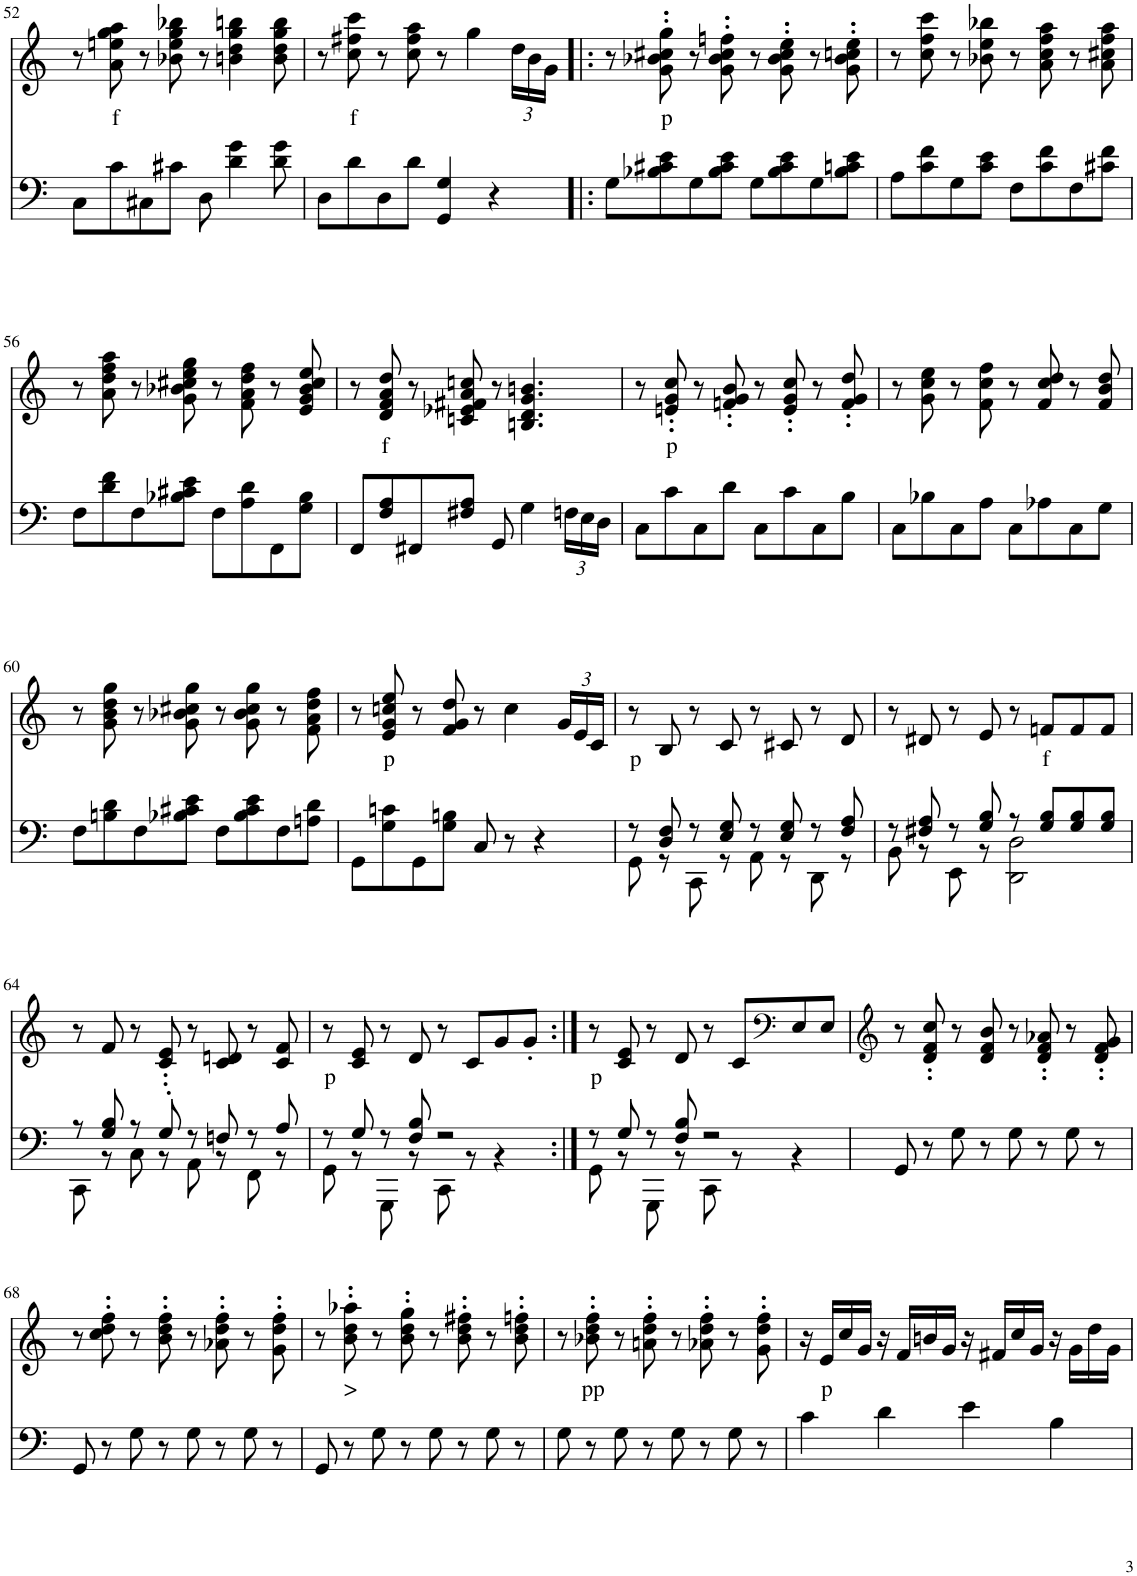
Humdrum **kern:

**kern	**kern	**text
*part2	*part1	*part1
*staff2	*staff1	*staff1
*I"Piano	*I"Piano	*
*I'Pno	*I'Pno	*
!!LO:PB:g=z
*clefF4	*clefG2	*
*k[]	*k[]	*
*M4/4	*M4/4	*
=52	=52	=52
8C\L	8r	.
!	!	!LO:LY:b
8c\	8a\ 8een\ 8gg\ 8aa\	f
8C#X\	8r	.
8c#X\J	8b-X\ 8ee\ 8gg\ 8bb-X\	.
8D\	8r	.
4d\ 4g\	4bn\ 4dd\ 4gg\ 4bbn\	.
8d\ 8g\	8b\ 8dd\ 8gg\ 8bb\	.
=53	=53	=53
8D\L	8r	.
!	!	!LO:LY:b
8d\	8cc\ 8ff#X\ 8ccc\	f
8D\	8r	.
8d\J	8cc\ 8ff#\ 8aa\	.
4GG/ 4G/	8r	.
.	4gg\	.
4r	.	.
*	*Xbrackettup	*
.	24dd\LL	.
.	24b\	.
.	24g\JJ	.
=54!|:	=54!|:	=54!|:
8G\L	8r	.
!	!	!LO:LY:b
8B-X\ 8c#X\ 8e\	8g\' 8b-X\' 8cc#X\' 8gg\'	p
8G\	8r	.
8B-\ 8c#\ 8e\J	8g\' 8b-\' 8cc#\' 8ffn\'	.
8G\L	8r	.
8B-\ 8c#\ 8e\	8g\' 8b-\' 8cc#\' 8ee\'	.
8G\	8r	.
8B-\ 8cn\ 8e\J	8g\' 8b-\' 8ccn\' 8ee\'	.
=55	=55	=55
8A\L	8r	.
8c\ 8f\	8cc\ 8ff\ 8ccc\	.
8G\	8r	.
8c\ 8e\J	8b-X\ 8ee\ 8bb-X\	.
8F\L	8r	.
8c\ 8f\	8a\ 8cc\ 8ff\ 8aa\	.
8F\	8r	.
8c#X\ 8f\J	8a\ 8cc#X\ 8ff\ 8aa\	.
!!LO:LB:g=z
=56	=56	=56
8F\L	8r	.
8d\ 8f\	8a\ 8dd\ 8ff\ 8aa\	.
8F\	8r	.
8B-X\ 8c#X\ 8e\J	8g\ 8b-X\ 8cc#X\ 8ee\ 8gg\	.
8F\L	8r	.
8A\ 8d\	8f\ 8a\ 8dd\ 8ff\	.
8FF\	8r	.
8G\ 8B-\J	8e/ 8g/ 8b-/ 8cc#/ 8ee/	.
=57	=57	=57
8FF/L	8r	.
!	!	!LO:LY:b
8F/ 8A/	8d/ 8f/ 8a/ 8dd/	f
8FF#X/	8r	.
8F#X/ 8A/J	8cn/ 8e-X/ 8f#X/ 8a/ 8ccn/	.
8GG/	8r	.
4G\	4.Bn/ 4.d/ 4.g/ 4.bn/	.
*Xbrackettup	*	*
24Fn\LL	.	.
24E\	.	.
24D\JJ	.	.
=58	=58	=58
8C\L	8r	.
!	!	!LO:LY:b
8c\	8en/' 8g/' 8cc/'	p
8C\	8r	.
8d\J	8fn/' 8g/' 8b/'	.
8C\L	8r	.
8c\	8e/' 8g/' 8cc/'	.
8C\	8r	.
8B\J	8f/' 8g/' 8dd/'	.
=59	=59	=59
8C\L	8r	.
8B-X\	8g\ 8cc\ 8ee\	.
8C\	8r	.
8A\J	8f\ 8cc\ 8ff\	.
8C\L	8r	.
8A-X\	8f/ 8cc/ 8dd/	.
8C\	8r	.
8G\J	8f/ 8b/ 8dd/	.
!!LO:LB:g=z
=60	=60	=60
8F\L	8r	.
8Bn\ 8d\	8g\ 8b\ 8dd\ 8gg\	.
8F\	8r	.
8B-X\ 8c#X\ 8e\J	8g\ 8b-X\ 8cc#X\ 8gg\	.
8F\L	8r	.
8B-\ 8c#\ 8e\	8g\ 8b-\ 8cc#\ 8gg\	.
8F\	8r	.
8An\ 8d\J	8f\ 8a\ 8dd\ 8ff\	.
=61	=61	=61
8GG\L	8r	.
!	!	!LO:LY:b
8G\ 8cn\	8e/ 8g/ 8ccn/ 8ee/	p
8GG\	8r	.
8G\ 8Bn\J	8f/ 8g/ 8dd/	.
8C/	8r	.
8r	4cc\	.
4r	.	.
.	24g/LL	.
.	24e/	.
.	24c/JJ	.
=62	=62	=62
*^	*	*
!	!	!	!LO:LY:b
8r	8GG\	8r	p
8D/ 8F/	8r	8B/	.
8r	8CC\	8r	.
8E/ 8G/	8r	8c/	.
8r	8AA\	8r	.
8E/ 8G/	8r	8c#X/	.
8r	8DD\	8r	.
8F/ 8A/	8r	8d/	.
=63	=63	=63	=63
8r	8BB\	8r	.
8F#X/ 8A/	8r	8d#X/	.
8r	8EE\	8r	.
8G/ 8B/	8r	8e/	.
8r	2DD\ 2D\	8r	.
!	!	!	!LO:LY:b
8G/ 8B/L	.	8fn/L	f
8G/ 8B/	.	8f/	.
8G/ 8B/J	.	8f/J	.
!!LO:LB:g=z
=64	=64	=64	=64
8r	8CC\	8r	.
8G/ 8B/	8r	8f/	.
8r	8C\	8r	.
8G'/	8r	8c/' 8e/'	.
8r	8AA\	8r	.
8Fn/	8r	8c/ 8dn/	.
8r	8FF\	8r	.
8A/	8r	8c/ 8f/	.
=65	=65	=65	=65
!	!	!	!LO:LY:b
8r	8GG\	8r	p
8G/	8r	8c/ 8e/	.
8r	8GGG\	8r	.
8F/ 8B/	8r	8d/	.
2r	8CC\	8r	.
.	8r	8c/L	.
.	4r	8g/	.
.	.	8g'/J	.
=66:|!	=66:|!	=66:|!	=66:|!
!	!	!	!LO:LY:b
8r	8GG\	8r	p
8G/	8r	8c/ 8e/	.
8r	8GGG\	8r	.
8F/ 8B/	8r	8d/	.
2r	8CC\	8r	.
.	8r	8c/L	.
*	*	*clefF4	*
.	4r	8E/	.
.	.	8E/J	.
*v	*v	*	*
=67	=67	=67
*	*clefG2	*
8GG/	8r	.
8r	8d/' 8f/' 8cc/'	.
8G\	8r	.
8r	8d/ 8f/ 8b/	.
8G\	8r	.
8r	8d/' 8f/' 8a-X/'	.
8G\	8r	.
8r	8d/' 8f/' 8g/'	.
!!LO:LB:g=z
=68	=68	=68
8GG/	8r	.
8r	8cc\' 8dd\' 8ff\'	.
8G\	8r	.
8r	8b\' 8dd\' 8ff\'	.
8G\	8r	.
8r	8a-X\' 8dd\' 8ff\'	.
8G\	8r	.
8r	8g\' 8dd\' 8ff\'	.
=69	=69	=69
8GG/	8r	.
!	!	!LO:LY:b
8r	8b\' 8dd\' 8aa-X\'	>
8G\	8r	.
8r	8b\' 8dd\' 8gg\'	.
8G\	8r	.
8r	8b\' 8dd\' 8ff#X\'	.
8G\	8r	.
8r	8b\' 8dd\' 8ffn\'	.
=70	=70	=70
8G\	8r	.
!	!	!LO:LY:b
8r	8b-X\' 8dd\' 8ff\'	pp
8G\	8r	.
8r	8an\' 8dd\' 8ff\'	.
8G\	8r	.
8r	8a-X\' 8dd\' 8ff\'	.
8G\	8r	.
8r	8g\' 8dd\' 8ff\'	.
=71	=71	=71
4c\	16r	.
!	!	!LO:LY:b
.	16e/LL	p
.	16cc/	.
.	16g/JJ	.
4d\	16r	.
.	16f/LL	.
.	16bn/	.
.	16g/JJ	.
4e\	16r	.
.	16f#X/LL	.
.	16cc/	.
.	16g/JJ	.
4B\	16r	.
.	16g\LL	.
.	16dd\	.
.	16g\JJ	.
=	=	=
*-	*-	*-
